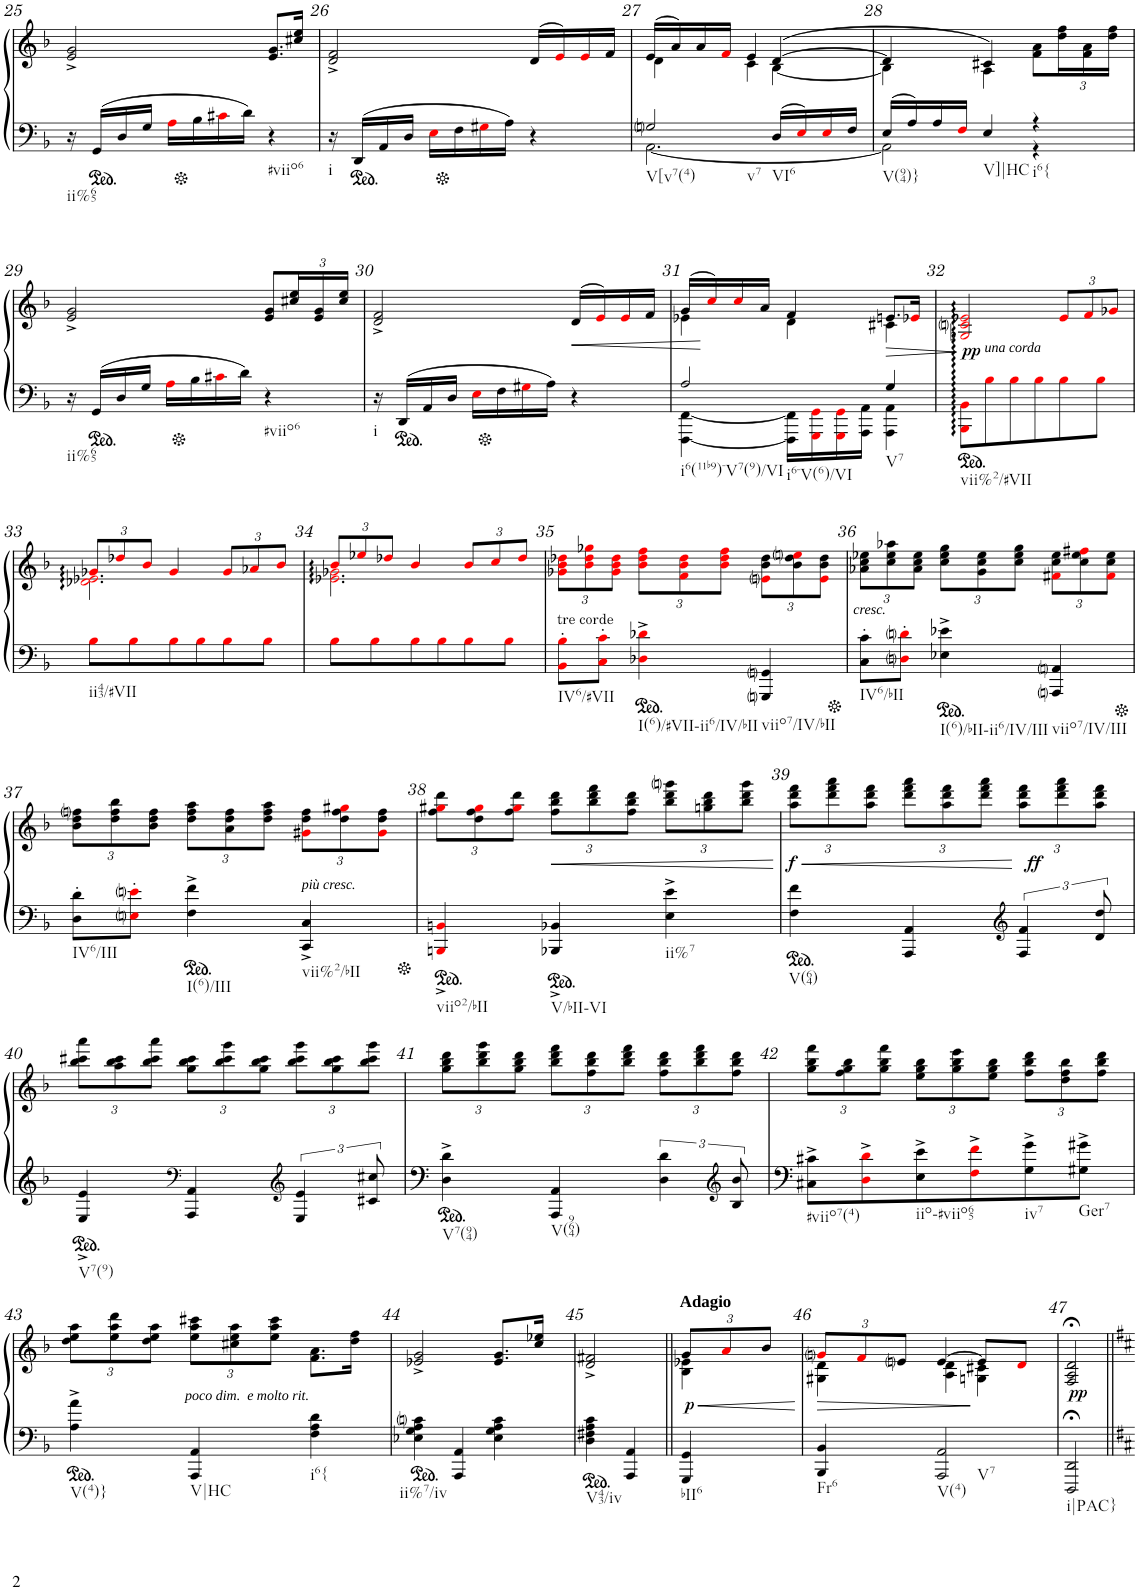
**kern	**kern	**dynam
*part1	*part1	*part1
*staff2	*staff1	*staff1/2
*I"Midi_1	*	*
!!LO:PB:g=z
*clefF4	*clefG2	*
*k[b-]	*k[b-]	*
*F:	*F:	*
*M3/4	*M3/4	*
=25	=25	=25
*^	*^	*
!LO:TX:b:t=ii%65	!	!	!	!
16r	2ryy	2e/^ 2g/^	2ryy	.
16GG/LL	.	.	.	.
16D/	.	.	.	.
16G/JJ	.	.	.	.
16Ai\LL	.	.	.	.
16B-\	.	.	.	.
16c#Xi\	.	.	.	.
16d\JJ	.	.	.	.
!LO:TX:b:t=#viio6	!	!	!	!
4r	4ryy	8.e/ 8.g/L	4ryy	.
.	.	16cc#X/ 16ee/Jk	.	.
=26	=26	=26	=26	=26
!LO:TX:b:t=i	!	!	!	!
16r	2ryy	2d/^ 2f/^	2ryy	.
16DD/LL	.	.	.	.
16AA/	.	.	.	.
16D/JJ	.	.	.	.
16Ei\LL	.	.	.	.
16F\	.	.	.	.
16G#Xi\	.	.	.	.
16A\JJ	.	.	.	.
4r	4ryy	(>16d/LL	4ryy	.
.	.	16ei/)	.	.
.	.	16ei/	.	.
.	.	16f/JJ	.	.
=27	=27	=27	=27	=27
!LO:TX:b:t=V[v7(4)	!	!	!	!
!LO:TX:b:t=v7	!	!	!	!
2Gnj/	[2.AA\	(>16e/LL	4d\	.
.	.	16a/)	.	.
.	.	16a/	.	.
.	.	16fi/JJ	.	.
.	.	4e/	4c\	.
!LO:TX:b:t=VI6	!	!	!	!
16D/LL	.	(>[4d/	[4B-\	.
16Ei/	.	.	.	.
16Ei/	.	.	.	.
16F/JJ	.	.	.	.
=28	=28	=28	=28	=28
!LO:TX:b:t=V(94)}	!	!	!	!
16E/LL	2AA\]	4d/]	4B-\]	.
16A/	.	.	.	.
16A/	.	.	.	.
16Fi/JJ	.	.	.	.
!LO:TX:b:t=V]|HC	!	!	!	!
4E/	.	4c#X/)	4A\	.
!LO:TX:b:t=i6{	!	!	!	!
4r	4r	8f\ 8a\L	4ryy	.
*	*	*Xbrackettup	*	*
.	.	24dd\ 24ff\L	.	.
.	.	24f\ 24a\	.	.
.	.	24dd\ 24ff\JJ	.	.
!!LO:LB:g=z	!!
=29	=29	=29	=29	=29
!LO:TX:b:t=ii%65	!	!	!	!
16r	2ryy	2e/^ 2g/^	2ryy	.
16GG/LL	.	.	.	.
16D/	.	.	.	.
16G/JJ	.	.	.	.
16Ai\LL	.	.	.	.
16B-\	.	.	.	.
16c#Xi\	.	.	.	.
16d\JJ	.	.	.	.
!LO:TX:b:t=#viio6	!	!	!	!
4r	4ryy	8e/ 8g/L	4ryy	.
.	.	24cc#X/ 24ee/L	.	.
.	.	24e/ 24g/	.	.
.	.	24cc#/ 24ee/JJ	.	.
=30	=30	=30	=30	=30
!LO:TX:b:t=i	!	!	!	!
16r	2ryy	2d/^ 2f/^	2ryy	.
16DD/LL	.	.	.	.
16AA/	.	.	.	.
16D/JJ	.	.	.	.
16Ei\LL	.	.	.	.
16F\	.	.	.	.
16G#Xi\	.	.	.	.
16A\JJ	.	.	.	.
!	!	!	!	!LO:HP:b
4r	4ryy	(>16d/LL	4ryy	<
.	.	16ei/)	.	.
.	.	16ei/	.	.
.	.	16f/JJ	.	.
=31	=31	=31	=31	=31
!LO:TX:b:t=i6(11b9)-V7(9)/VI	!	!	!	!
!LO:TX:b:t=i6-V(6)/VI	!	!	!	!
2A/	[4FFF\ [4FF\	(>16g/LL	4e-X\	.
.	.	16cci/)	.	[
.	.	16cci/	.	.
.	.	16a/JJ	.	.
.	16FFF\] 16FF\]LL	4f/	4d\	.
.	16GGGi\ 16GGi\	.	.	.
.	16GGGi\ 16GGi\	.	.	.
.	16AAA\ 16AA\JJ	.	.	.
!LO:TX:b:t=V7	!	!	!	!
!	!	!	!	!LO:HP:b
4G/	4AAA\ 4AA\	8.en/L	4c#X\	>
.	.	16e-Xi/Jk	.	.
*v	*v	*	*	*
*	*v	*v	*
.	.	]
=32	=32	=32
*^	*^	*
!LO:TX:b:t=vii%2/#VII	!	!	!	!
!	!	!	!	!LO:DY:b
8BBB-i\ 8BB-i\L	2ryy	2G-Xi/ 2cnji/ 2e-Xi/	2ryy	pp
!LO:TX:a:i:t=una corda	!	!	!	!
8B-i\	.	.	.	.
8B-i\	.	.	.	.
8B-i\	.	.	.	.
8B-i\	4ryy	12e-i/L	4ryy	.
.	.	12fi/	.	.
8B-i\J	.	.	.	.
.	.	12g-Xi/J	.	.
*v	*v	*	*	*
!!LO:LB:g=z	!!
=33	=33	=33	=33
!LO:TX:b:t=ii43/#VII	!	!	!
8B-i\L	12g-Xi/L	2.d-Xi\ 2.e-Xi\	.
.	12dd-Xi/	.	.
8B-i\	.	.	.
.	12b-i/J	.	.
8B-i\	4g-i/	.	.
8B-i\	.	.	.
8B-i\	12g-i/L	.	.
.	12a-Xi/	.	.
8B-i\J	.	.	.
.	12b-i/J	.	.
=34	=34	=34	=34
8B-i\L	12b-i/L	2.e-Xi\ 2.g-Xi\	.
.	12ee-Xi/	.	.
8B-i\	.	.	.
.	12dd-Xi/J	.	.
8B-i\	4b-i/	.	.
8B-i\	.	.	.
8B-i\	12b-i/L	.	.
.	12cci/	.	.
8B-i\J	.	.	.
.	12dd-i/J	.	.
=35	=35	=35	=35
!	!LO:TX:b:t=tre corde	!	!
!LO:TX:b:t=IV6/#VII	!	!	!
8BB-i\' 8B-i\'L	12g-Xi\ 12b-i\ 12dd-Xi\L	2ryy	.
.	12b-i\ 12dd-i\ 12gg-Xi\	.	.
8Ci\' 8ci\'J	.	.	.
.	12g-i\ 12b-i\ 12dd-i\J	.	.
!LO:TX:b:t=I(6)/#VII-ii6/IV/bII	!	!	!
4D-Xi\^ 4d-Xi\^	12b-i\ 12dd-i\ 12ffi\L	.	.
.	12fi\ 12b-i\ 12dd-i\	.	.
.	12b-i\ 12dd-i\ 12ffi\J	.	.
!LO:TX:b:t=viio7/IV/bII	!	!	!
4GGGnj/ 4GGnj/	12enji\ 12b-\ 12dd-\L	4ryy	.
.	12b-\ 12dd-\ 12eenji\	.	.
.	12ei\ 12b-\ 12dd-\J	.	.
=36	=36	=36	=36
!	!LO:TX:b:i:t=cresc.	!	!
!LO:TX:b:t=IV6/bII	!	!	!
8C\' 8c\'L	12a-X\ 12cc\ 12ee-X\L	2ryy	.
.	12cc\ 12ee-\ 12aa-X\	.	.
8Dnji\' 8dnji\'J	.	.	.
.	12a-\ 12cc\ 12ee-\J	.	.
!LO:TX:b:t=I(6)/bII-ii6/IV/III	!	!	!
4E-X\^ 4e-X\^	12cc\ 12ee-\ 12gg\L	.	.
.	12g\ 12cc\ 12ee-\	.	.
.	12cc\ 12ee-\ 12gg\J	.	.
!LO:TX:b:t=viio7/IV/III	!	!	!
4AAAnj/ 4AAnj/	12f#Xi\ 12cc\ 12ee-\L	4ryy	.
.	12cc\ 12ee-\ 12ff#Xi\	.	.
.	12f#i\ 12cc\ 12ee-\J	.	.
*	*v	*v	*
!!LO:LB:g=z
=37	=37	=37
!LO:TX:b:t=IV6/III	!	!
8D\' 8d\'L	12b-\ 12dd\ 12ffnj\L	.
.	12dd\ 12ff\ 12bb-\	.
8Enji\' 8enji\'J	.	.
.	12b-\ 12dd\ 12ff\J	.
!LO:TX:b:t=I(6)/III	!	!
4F\^ 4f\^	12dd\ 12ff\ 12aa\L	.
.	12a\ 12dd\ 12ff\	.
.	12dd\ 12ff\ 12aa\J	.
!	!LO:TX:b:i:t=più cresc.	!
!LO:TX:b:t=vii%2/bII	!	!
4CC/^ 4C/^	12g#Xi\ 12dd\ 12ff\L	.
.	12dd\ 12ff\ 12gg#Xi\	.
.	12g#i\ 12dd\ 12ff\J	.
=38	=38	=38
!LO:TX:b:t=viio2/bII	!	!
4BBBni/^ 4BBni/^	12ff\ 12gg#Xi\ 12ddd\L	.
.	12dd\ 12ff\ 12gg#i\	.
.	12ff\ 12gg#i\ 12ddd\J	.
!LO:TX:b:t=V/bII-VI	!	!
!	!	!LO:HP:b
4BBB-X/^ 4BB-X/^	12ff\ 12bb-\ 12ddd\L	<
.	12bb-\ 12ddd\ 12fff\	.
.	12ff\ 12bb-\ 12ddd\J	.
!LO:TX:b:t=ii%7	!	!
4E\^ 4e\^	12bb-\ 12ddd\ 12gggnj\L	.
.	12ggn\ 12bb-\ 12ddd\	.
.	12bb-\ 12ddd\ 12ggg\J	.
.	.	[
=39	=39	=39
!LO:TX:b:t=V(64)	!	!
!	!	!LO:HP:b
!	!	!LO:DY:n=1:b
4F\ 4f\	12aa\ 12ddd\ 12fff\L	< f
.	12ddd\ 12fff\ 12aaa\	.
.	12aa\ 12ddd\ 12fff\J	.
4AAA/ 4AA/	12ddd\ 12fff\ 12aaa\L	.
.	12aa\ 12ddd\ 12fff\	.
.	12ddd\ 12fff\ 12aaa\J	.
*clefG2	*	*
!	!	!LO:DY:n=2:b
6F/ 6f/	12aa\ 12ddd\ 12fff\L	[ ff
.	12ddd\ 12fff\ 12aaa\	.
12d/ 12dd/	12aa\ 12ddd\ 12fff\J	.
!!LO:LB:g=z
=40	=40	=40
!LO:TX:b:t=V7(9)	!	!
4E/^ 4e/^	12bb-\ 12ccc#X\ 12aaa\L	.
.	12aa\ 12bb-\ 12ccc#\	.
.	12bb-\ 12ccc#\ 12aaa\J	.
*clefF4	*	*
4AAA/ 4AA/	12gg\ 12bb-\ 12ccc#\L	.
.	12bb-\ 12ccc#\ 12ggg\	.
.	12gg\ 12bb-\ 12ccc#\J	.
*clefG2	*	*
6E/ 6e/	12bb-\ 12ccc#\ 12ggg\L	.
.	12gg\ 12bb-\ 12ccc#\	.
12c#X/ 12cc#X/	12bb-\ 12ccc#\ 12ggg\J	.
=41	=41	=41
!LO:TX:b:t=V7(94)	!	!
4D\^ 4d\^	12gg\ 12bb-\ 12ddd\L	.
.	12bb-\ 12ddd\ 12ggg\	.
.	12gg\ 12bb-\ 12ddd\J	.
!LO:TX:b:t=V(964)	!	!
4AAA/ 4AA/	12bb-\ 12ddd\ 12fff\L	.
.	12ff\ 12bb-\ 12ddd\	.
.	12bb-\ 12ddd\ 12fff\J	.
6D\ 6d\	12ff\ 12bb-\ 12ddd\L	.
.	12bb-\ 12ddd\ 12fff\	.
*clefG2	*	*
12B-/ 12b-/	12ff\ 12bb-\ 12ddd\J	.
=42	=42	=42
!LO:TX:b:t=#viio7(4)	!	!
8C#X\^ 8c#X\^L	12gg\ 12bb-\ 12fff\L	.
.	12ff\ 12gg\ 12bb-\	.
8Di\^ 8di\^	.	.
.	12gg\ 12bb-\ 12fff\J	.
!LO:TX:b:t=iio-#viio65	!	!
8E\^ 8e\^	12ee\ 12gg\ 12bb-\L	.
.	12gg\ 12bb-\ 12eee\	.
8Fi\^ 8fi\^	.	.
.	12ee\ 12gg\ 12bb-\J	.
!LO:TX:b:t=iv7	!	!
8G\^ 8g\^	12ff\ 12bb-\ 12ddd\L	.
.	12dd\ 12ff\ 12bb-\	.
!LO:TX:b:t=Ger7	!	!
8G#X\^ 8g#X\^J	.	.
.	12ff\ 12bb-\ 12ddd\J	.
!!LO:LB:g=z
=43	=43	=43
*	*^	*
!LO:TX:b:t=V(4)}	!	!	!
4A\^ 4a\^	12dd\ 12ee\ 12aa\L	2ryy	.
.	12ee\ 12aa\ 12ddd\	.	.
.	12dd\ 12ee\ 12aa\J	.	.
!	!LO:TX:b:i:t=poco dim.  e molto rit.	!	!
!LO:TX:b:t=V|HC	!	!	!
4AAA/ 4AA/	12ee\ 12aa\ 12ccc#X\L	.	.
.	12cc#X\ 12ee\ 12aa\	.	.
.	12ee\ 12aa\ 12ccc#\J	.	.
!LO:TX:b:t=i6{	!	!	!
4F\ 4A\ 4d\	8.f\ 8.a\L	4ryy	.
.	16dd\ 16ff\Jk	.	.
=44	=44	=44	=44
!LO:TX:b:t=ii%7/iv	!	!	!
4E-X\ 4G\ 4A\ 4cnj\	2e-X/^ 2g/^	2ryy	.
4AAA/ 4AA/	.	.	.
4E-\ 4G\ 4A\ 4c\	8.e-/ 8.g/L	4ryy	.
.	16cc/ 16ee-X/Jk	.	.
=45	=45	=45	=45
!LO:TX:b:t=V43/iv	!	!	!
4D\ 4F#X\ 4A\ 4c\	2d/^ 2f#X/^	2ryy	.
4AAA/ 4AA/	.	.	.
=45X2||	=45X2||	=45X2||	=45X2||
!	!LO:TX:a:B:t=Adagio	!	!
!LO:TX:b:t=bII6	!	!	!
!	!	!	!LO:HP:b
!	!	!	!LO:DY:n=1:b
4GGG/ 4GG/	12g/L	4B-\ 4e-X\	< p
.	12ai/	.	.
.	12b-/J	.	.
*	*v	*v	*
.	.	[
=46	=46	=46
!LO:TX:b:t=Fr6	!	!
!	!	!LO:HP:b
*	*^	*
4BBB-/ 4BB-/	12gnji/L	4G#X\ 4d\	>
.	12fi/	.	.
.	12enj/J	.	.
!LO:TX:b:t=V(4)	!	!	!
!LO:TX:b:t=V7	!	!	!
2AAA/ 2AA/	[4e/	4A\ 4d\	.
.	8e/L]	4Gn\ 4c#X\	]
.	8di/J	.	.
=47	=47	=47	=47
!LO:TX:b:t=i|PAC}	!	!	!
!	!	!	!LO:DY:b
2DDD/;< 2DD/;<	2F/;< 2A/;< 2d/;<	2ryy	pp
*	*v	*v	*
=||	=||	=||
*-	*-	*-
